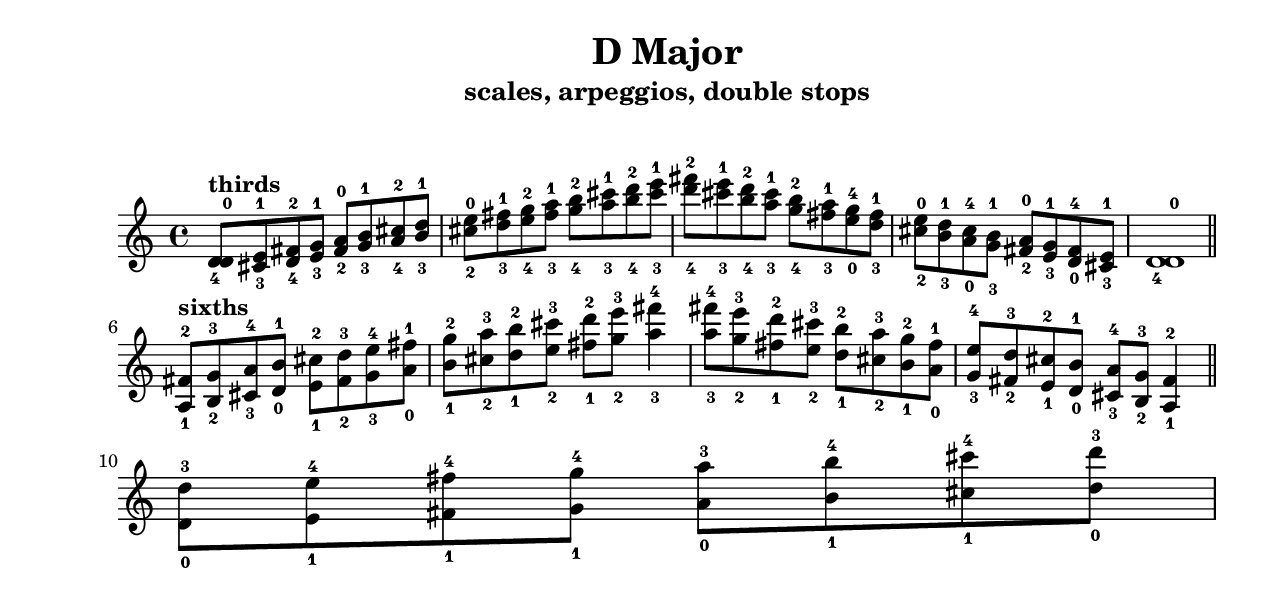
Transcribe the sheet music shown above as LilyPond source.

\version "2.22.1"
\paper {
left-margin = 2\cm
righy-margin = 2\cm
paper-width = 8.5\in
paper-height = 11\in
}
\markup{\lower #10 \null}
\header {
  title = "D Major"
  composer = ""
  subtitle = "scales, arpeggios, double stops"
}

\score {
  \relative c' {
  <d-4 d-0>8^\markup{\bold "thirds"} <cis-3 e-1> <d-4 fis-2> <e-3 g-1>
  <fis-2 a-0> <g-3 b-1> <a-4 cis-2> <b-3 d-1>
  <cis -2 e-0> <d-3 fis-1> <e-4 g-2> <fis-3 a-1> 
  <g-4 b-2> <a-3 cis-1> <b-4 d-2> <cis-3 e-1> 
  <d-4 fis-2> <cis-3 e-1> <b-4 d-2> <a-3 cis-1>
  <g-4 b-2> <fis-3 a-1> <e-0 g-4> <d-3 fis-1>
  <cis-2 e-0> <b-3 d-1> <a-0 cis-4> <g-3 b-1>
  <fis-2 a-0> <e-3 g-1> <d-0 fis-4> <cis-3 e-1> 
  <d-4 d-0>1 \bar "||" \break

  <a-1 fis'-2>8^\markup{\bold "sixths"} <b-2 g'-3> <cis-3 a'-4> <d-0 b'-1>
  <e-1 cis'-2> <fis-2 d'-3> <g-3 e'-4> <a-0 fis'-1>
  <b-1 g'-2> <cis-2 a'-3> <d-1 b'-2> <e-2 cis'-3>
  <fis-1 d'-2> <g-2 e'-3> <a-3 fis'-4>4
  <a-3 fis'-4>8 <g-2 e'-3> <fis-1 d'-2> <e-2 cis'-3>
  <d-1 b'-2> <cis-2 a'-3> <b-1 g'-2> <a-0 fis'-1>
  <g-3 e'-4> <fis-2 d'-3> <e-1 cis'-2> <d-0 b'-1>
  <cis-3 a'-4> <b-2 g'-3> <a-1 fis'-2>4 \bar "||" \break 

  <d-0 d'-3>8 <e-1 e'-4> <fis-1 fis'-4> <g-1 g'-4>
  <a-0 a'-3> <b-1 b'-4> <cis-1 cis'-4> <d-0 d'-3>




  }

  \layout {indent =0} 
  \midi {}
}